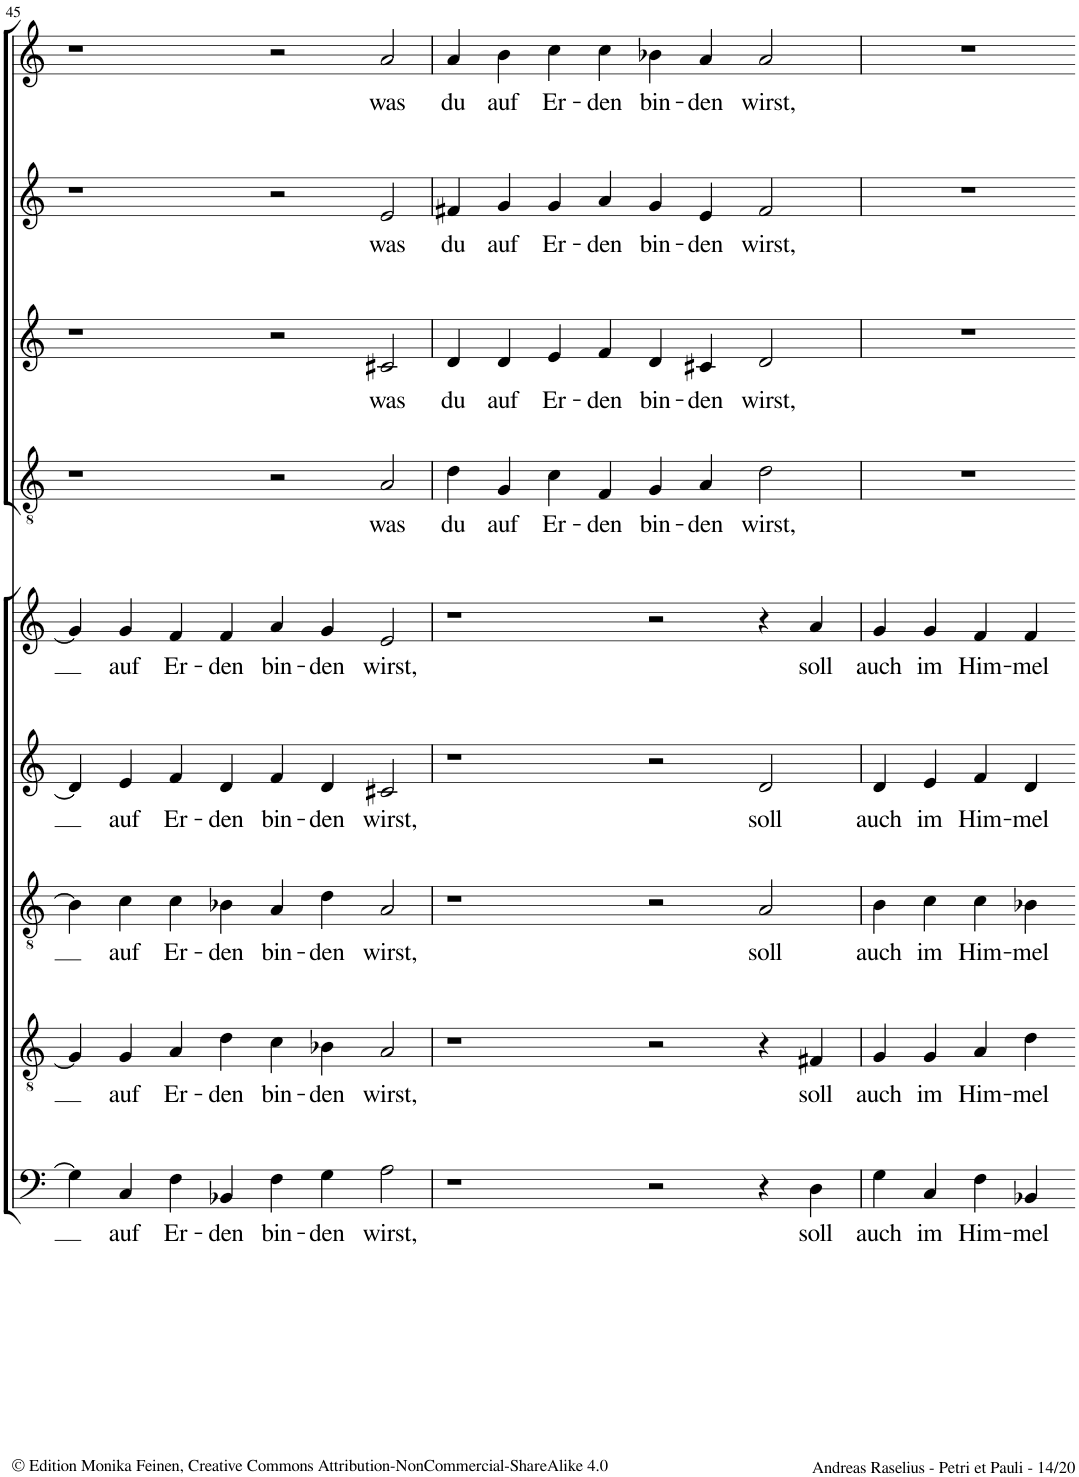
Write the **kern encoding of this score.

**kern	**text	**kern	**text	**kern	**text	**kern	**text	**kern	**text	**kern	**text	**kern	**text	**kern	**text	**kern	**text
*part9	*part9	*part8	*part8	*part7	*part7	*part6	*part6	*part5	*part5	*part4	*part4	*part3	*part3	*part2	*part2	*part1	*part1
*staff9	*staff9	*staff8	*staff8	*staff7	*staff7	*staff6	*staff6	*staff5	*staff5	*staff4	*staff4	*staff3	*staff3	*staff2	*staff2	*staff1	*staff1
*I"Bass	*	*I"Tenor	*	*I"Tenor	*	*I"Quintus	*	*I"Altus	*	*I"Tenor	*	*I"Cantus 3	*	*I"Cantus 2	*	*I"Cantus 1	*
!!LO:PB:g=z
*clefF4	*	*clefGv2	*	*clefGv2	*	*clefG2	*	*clefG2	*	*clefGv2	*	*clefG2	*	*clefG2	*	*clefG2	*
*k[]	*	*k[]	*	*k[]	*	*k[]	*	*k[]	*	*k[]	*	*k[]	*	*k[]	*	*k[]	*
*M4/2	*	*M4/2	*	*M4/2	*	*M4/2	*	*M4/2	*	*M4/2	*	*M4/2	*	*M4/2	*	*M4/2	*
*met(c|)	*	*met(c|)	*	*met(c|)	*	*met(c|)	*	*met(c|)	*	*met(c|)	*	*met(c|)	*	*met(c|)	*	*met(c|)	*
=45	=45	=45	=45	=45	=45	=45	=45	=45	=45	=45	=45	=45	=45	=45	=45	=45	=45
4G\]	.	4G/]	.	4B\]	.	4d/]	.	4g/]	.	1r	.	1r	.	1r	.	1r	.
!	!LO:LY:b	!	!LO:LY:b	!	!LO:LY:b	!	!LO:LY:b	!	!LO:LY:b	!	!	!	!	!	!	!	!
4C/	auf	4G/	auf	4c\	auf	4e/	auf	4g/	auf	.	.	.	.	.	.	.	.
!	!LO:LY:b	!	!LO:LY:b	!	!LO:LY:b	!	!LO:LY:b	!	!LO:LY:b	!	!	!	!	!	!	!	!
4F\	Er-	4A/	Er-	4c\	Er-	4f/	Er-	4f/	Er-	.	.	.	.	.	.	.	.
!	!LO:LY:b	!	!LO:LY:b	!	!LO:LY:b	!	!LO:LY:b	!	!LO:LY:b	!	!	!	!	!	!	!	!
4BB-X/	-den	4d\	-den	4B-X\	-den	4d/	-den	4f/	-den	.	.	.	.	.	.	.	.
!	!LO:LY:b	!	!LO:LY:b	!	!LO:LY:b	!	!LO:LY:b	!	!LO:LY:b	!	!	!	!	!	!	!	!
4F\	bin-	4c\	bin-	4A/	bin-	4f/	bin-	4a/	bin-	2r	.	2r	.	2r	.	2r	.
!	!LO:LY:b	!	!LO:LY:b	!	!LO:LY:b	!	!LO:LY:b	!	!LO:LY:b	!	!	!	!	!	!	!	!
4G\	-den	4B-X\	-den	4d\	-den	4d/	-den	4g/	-den	.	.	.	.	.	.	.	.
!	!LO:LY:b	!	!LO:LY:b	!	!LO:LY:b	!	!LO:LY:b	!	!LO:LY:b	!	!LO:LY:b	!	!LO:LY:b	!	!LO:LY:b	!	!LO:LY:b
2A\	wirst,	2A/	wirst,	2A/	wirst,	2c#X/	wirst,	2e/	wirst,	2A/	was	2c#X/	was	2e/	was	2a/	was
=46	=46	=46	=46	=46	=46	=46	=46	=46	=46	=46	=46	=46	=46	=46	=46	=46	=46
!	!	!	!	!	!	!	!	!	!	!	!LO:LY:b	!	!LO:LY:b	!	!LO:LY:b	!	!LO:LY:b
1r	.	1r	.	1r	.	1r	.	1r	.	4d\	du	4d/	du	4f#X/	du	4a/	du
!	!	!	!	!	!	!	!	!	!	!	!LO:LY:b	!	!LO:LY:b	!	!LO:LY:b	!	!LO:LY:b
.	.	.	.	.	.	.	.	.	.	4G/	auf	4d/	auf	4g/	auf	4b\	auf
!	!	!	!	!	!	!	!	!	!	!	!LO:LY:b	!	!LO:LY:b	!	!LO:LY:b	!	!LO:LY:b
.	.	.	.	.	.	.	.	.	.	4c\	Er-	4e/	Er-	4g/	Er-	4cc\	Er-
!	!	!	!	!	!	!	!	!	!	!	!LO:LY:b	!	!LO:LY:b	!	!LO:LY:b	!	!LO:LY:b
.	.	.	.	.	.	.	.	.	.	4F/	-den	4f/	-den	4a/	-den	4cc\	-den
!	!	!	!	!	!	!	!	!	!	!	!LO:LY:b	!	!LO:LY:b	!	!LO:LY:b	!	!LO:LY:b
2r	.	2r	.	2r	.	2r	.	2r	.	4G/	bin-	4d/	bin-	4g/	bin-	4b-X\	bin-
!	!	!	!	!	!	!	!	!	!	!	!LO:LY:b	!	!LO:LY:b	!	!LO:LY:b	!	!LO:LY:b
.	.	.	.	.	.	.	.	.	.	4A/	-den	4c#X/	-den	4e/	-den	4a/	-den
!	!	!	!	!	!LO:LY:b	!	!LO:LY:b	!	!	!	!LO:LY:b	!	!LO:LY:b	!	!LO:LY:b	!	!LO:LY:b
4r	.	4r	.	2A/	soll	2d/	soll	4r	.	2d\	wirst,	2d/	wirst,	2f#/	wirst,	2a/	wirst,
!	!LO:LY:b	!	!LO:LY:b	!	!	!	!	!	!LO:LY:b	!	!	!	!	!	!	!	!
4D\	soll	4F#X/	soll	.	.	.	.	4a/	soll	.	.	.	.	.	.	.	.
=47	=47	=47	=47	=47	=47	=47	=47	=47	=47	=47	=47	=47	=47	=47	=47	=47	=47
!	!LO:LY:b	!	!LO:LY:b	!	!LO:LY:b	!	!LO:LY:b	!	!LO:LY:b	!	!	!	!	!	!	!	!
4G\	auch	4G/	auch	4B\	auch	4d/	auch	4g/	auch	0r	.	0r	.	0r	.	0r	.
!	!LO:LY:b	!	!LO:LY:b	!	!LO:LY:b	!	!LO:LY:b	!	!LO:LY:b	!	!	!	!	!	!	!	!
4C/	im	4G/	im	4c\	im	4e/	im	4g/	im	.	.	.	.	.	.	.	.
!	!LO:LY:b	!	!LO:LY:b	!	!LO:LY:b	!	!LO:LY:b	!	!LO:LY:b	!	!	!	!	!	!	!	!
4F\	Him-	4A/	Him-	4c\	Him-	4f/	Him-	4f/	Him-	.	.	.	.	.	.	.	.
!	!LO:LY:b	!	!LO:LY:b	!	!LO:LY:b	!	!LO:LY:b	!	!LO:LY:b	!	!	!	!	!	!	!	!
4BB-X/	-mel	4d\	-mel	4B-X\	-mel	4d/	-mel	4f/	-mel	.	.	.	.	.	.	.	.
1ryy	.	1ryy	.	1ryy	.	1ryy	.	1ryy	.	.	.	.	.	.	.	.	.
=-	=-	=-	=-	=-	=-	=-	=-	=-	=-	=-	=-	=-	=-	=-	=-	=-	=-
*-	*-	*-	*-	*-	*-	*-	*-	*-	*-	*-	*-	*-	*-	*-	*-	*-	*-
